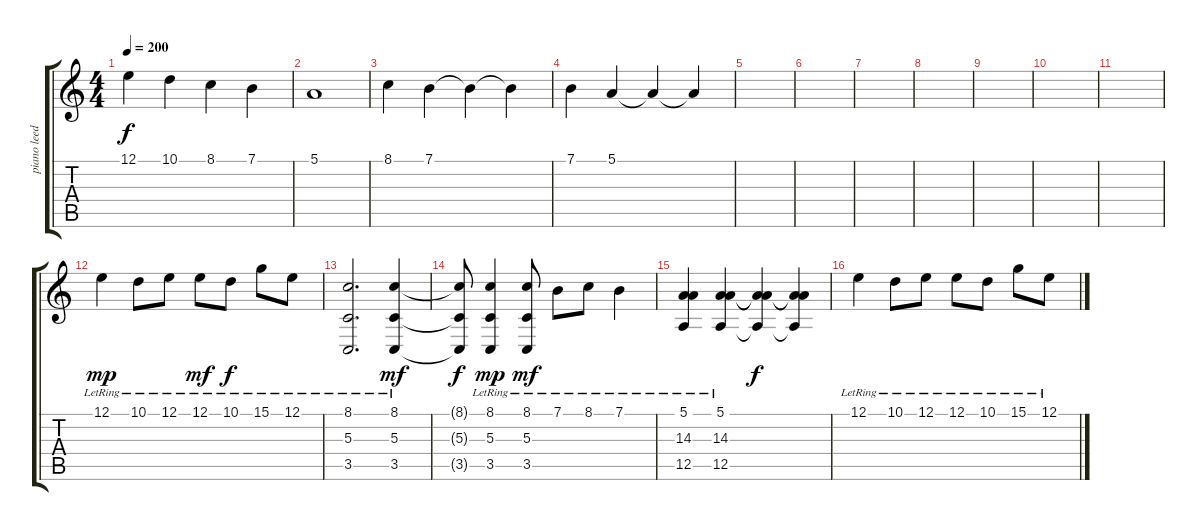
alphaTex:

\track ("piano leed" "piano leed") {instrument acousticgrandpiano}
\staff {score tabs}
\tuning (E4 B3 G3 D3 A2 E2) {hide}
\ts (4 4)
\tempo 200
\clef g2
\ks c
12.1.4{dy f} 10.1.4 8.1.4 7.1.4 |
5.1.1 |
8.1.4 7.1.4 7.1{t}.4 7.1{t}.4 |
7.1.4 5.1.4 5.1{t}.4 5.1{t}.4 |
|
|
|
|
|
|
|
12.1{lr}.4{dy mp} 10.1{lr}.8 12.1{lr}.8 12.1{lr}.8{dy mf} 10.1{lr}.8{dy f} 15.1{lr}.8 12.1{lr}.8 |
(8.1{lr} 5.3{lr} 3.5{lr}).2{d} (8.1{lr} 5.3{lr} 3.5{lr}).4{dy mf} |
(8.1{t} 5.3{t} 3.5{t}).8{dy f} (8.1{lr} 5.3{lr} 3.5{lr}).4{dy mp} (8.1{lr} 5.3{lr} 3.5{lr}).8{dy mf} 7.1{lr}.8 8.1{lr}.8 7.1{lr}.4 |
(5.1{lr} 14.3{lr} 12.5{lr}).4 (5.1{lr} 14.3{lr} 12.5{lr}).4 (5.1{t} 14.3{t} 12.5{t}).4{dy f} (5.1{t} 14.3{t} 12.5{t}).4 |
12.1{lr}.4 10.1{lr}.8 12.1{lr}.8 12.1{lr}.8 10.1{lr}.8 15.1{lr}.8 12.1{lr}.8
